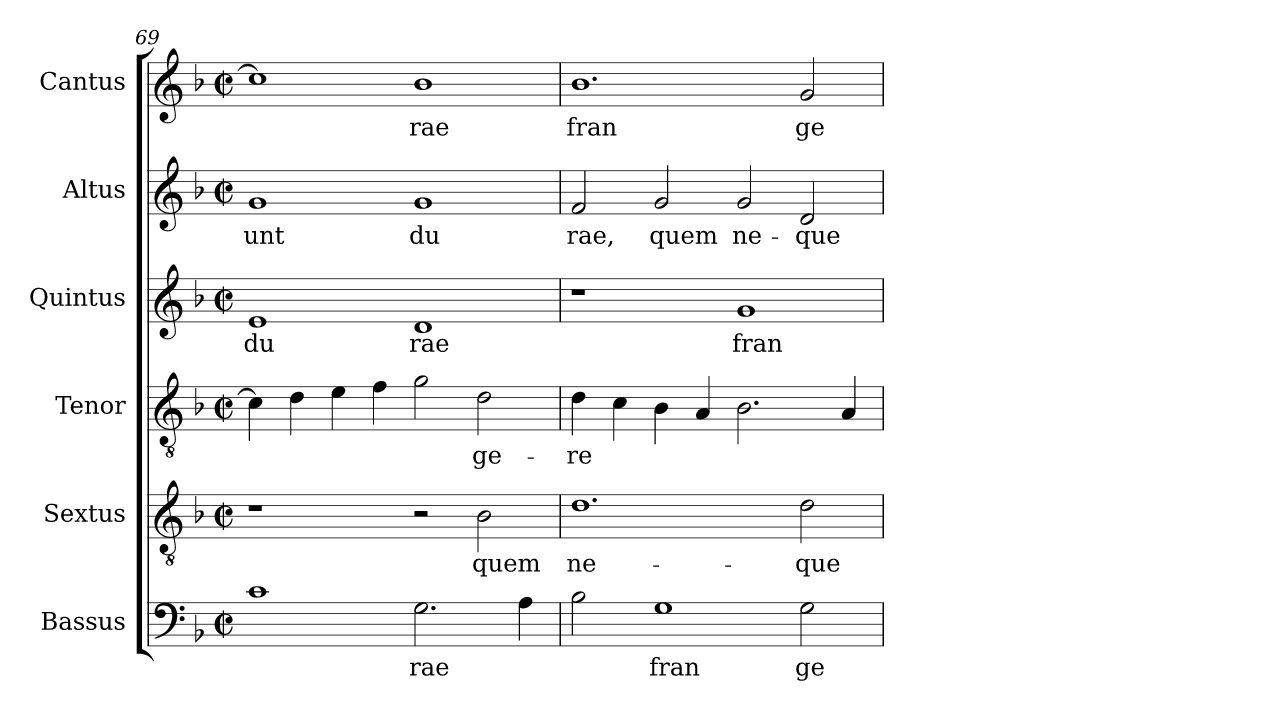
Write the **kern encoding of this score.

**kern	**text	**kern	**text	**kern	**text	**kern	**text	**kern	**text	**kern	**text
*part6	*part6	*part5	*part5	*part4	*part4	*part3	*part3	*part2	*part2	*part1	*part1
*staff6	*staff6	*staff5	*staff5	*staff4	*staff4	*staff3	*staff3	*staff2	*staff2	*staff1	*staff1
*I"Bassus	*	*I"Sextus	*	*I"Tenor	*	*I"Quintus	*	*I"Altus	*	*I"Cantus	*
*I'Bassus	*	*I'Sextus	*	*I'Tenor	*	*I'Quintus	*	*I'Altus	*	*I'Cantus	*
*clefF4	*	*clefGv2	*	*clefGv2	*	*clefG2	*	*clefG2	*	*clefG2	*
*k[b-]	*	*k[b-]	*	*k[b-]	*	*k[b-]	*	*k[b-]	*	*k[b-]	*
*F:	*	*F:	*	*F:	*	*F:	*	*F:	*	*F:	*
*M2/2	*	*M2/2	*	*M2/2	*	*M2/2	*	*M2/2	*	*M2/2	*
*met(c|)	*	*met(c|)	*	*met(c|)	*	*met(c|)	*	*met(c|)	*	*met(c|)	*
=69	=69	=69	=69	=69	=69	=69	=69	=69	=69	=69	=69
!	!	!	!	!	!	!	!LO:LY:b:cj	!	!LO:LY:b:cj	!	!
1c	.	1r	.	4c\]	.	1e	du	1g	unt	1cc]	.
.	.	.	.	4d\	.	.	.	.	.	.	.
.	.	.	.	4e\	.	.	.	.	.	.	.
.	.	.	.	4f\	.	.	.	.	.	.	.
!	!LO:LY:b	!	!	!	!	!	!LO:LY:b:cj	!	!LO:LY:b:cj	!	!LO:LY:b:cj
2.G\	-rae	2r	.	2g\	.	1d	rae	1g	du	1b-	-rae
!	!	!	!LO:LY:b:cj	!	!LO:LY:b:cj	!	!	!	!	!	!
.	.	2B-\	quem	2d\	-ge-	.	.	.	.	.	.
4A\	.	.	.	.	.	.	.	.	.	.	.
!!LO:LB:g=z
=70	=70	=70	=70	=70	=70	=70	=70	=70	=70	=70	=70
!	!	!	!LO:LY:b:cj	!	!LO:LY:b:cj	!	!	!	!LO:LY:b:cj	!	!LO:LY:b:cj
2B-\	.	1.d	ne-	4d\	-re	1r	.	2f/	rae,	1.b-	fran
.	.	.	.	4c\	.	.	.	.	.	.	.
!	!LO:LY:b:cj	!	!	!	!	!	!	!	!LO:LY:b:cj	!	!
1G	fran	.	.	4B-\	.	.	.	2g/	quem	.	.
.	.	.	.	4A/	.	.	.	.	.	.	.
!	!	!	!	!	!	!	!LO:LY:b	!	!LO:LY:b:cj	!	!
.	.	.	.	2.B-\	.	1g	fran	2g/	ne-	.	.
!	!LO:LY:b:cj	!	!LO:LY:b:cj	!	!	!	!	!	!LO:LY:b:cj	!	!LO:LY:b:cj
2G\	ge	2d\	-que-	.	.	.	.	2d/	-que-	2g/	ge
.	.	.	.	4A/	.	.	.	.	.	.	.
=	=	=	=	=	=	=	=	=	=	=	=
*-	*-	*-	*-	*-	*-	*-	*-	*-	*-	*-	*-
